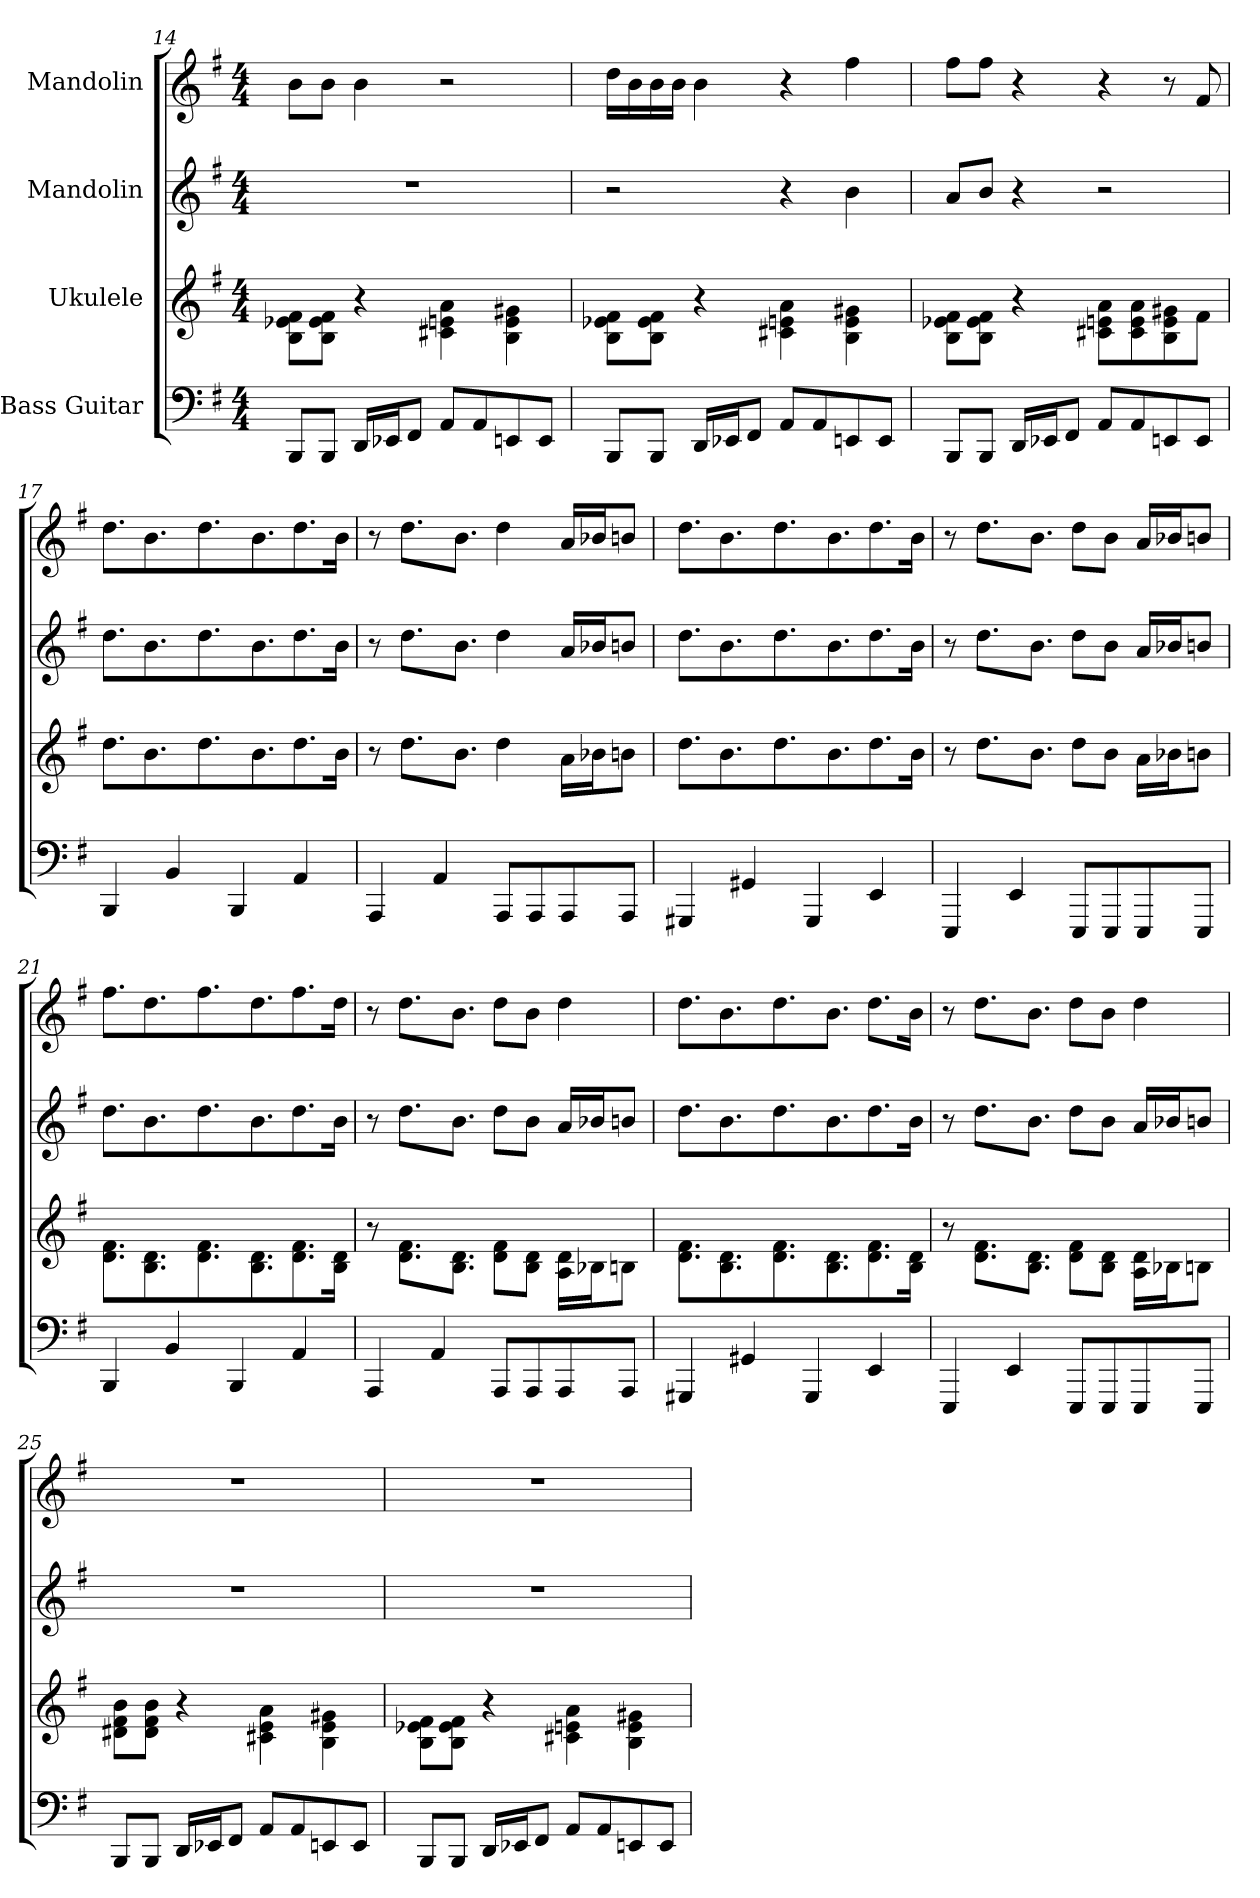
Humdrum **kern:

**kern	**kern	**kern	**kern
*part4	*part3	*part2	*part1
*staff4	*staff3	*staff2	*staff1
*I"Bass Guitar	*I"Ukulele	*I"Mandolin	*I"Mandolin
*	*	*clefG2	*clefG2
*k[f#]	*k[f#]	*k[f#]	*k[f#]
*G:	*G:	*G:	*G:
*M4/4	*M4/4	*M4/4	*M4/4
=14	=14	=14	=14
8BBBi/L	8Bj\ 8e-j 8f#jL	1r	8bZ\L
8BBBi/J	8Bj\ 8e-j 8f#jJ	.	8bZ\J
16DDi/LL	4r	.	4bZ\
16EE-i/J	.	.	.
8FF#i/J	.	.	.
8AAi/L	4c#j\ 4ej 4aj	.	2r
8AAi/	.	.	.
8EEi/	4Bj\ 4ej 4g#j	.	.
8EEi/J	.	.	.
=15	=15	=15	=15
8BBBi/L	8Bj\ 8e-j 8f#jL	2r	16ddZ\LL
.	.	.	16bZ\
8BBBi/J	8Bj\ 8e-j 8f#jJ	.	16bZ\
.	.	.	16bZ\JJ
16DDi/LL	4r	.	4bZ\
16EE-i/J	.	.	.
8FF#i/J	.	.	.
8AAi/L	4c#j\ 4ej 4aj	4r	4r
8AAi/	.	.	.
8EEi/	4Bj\ 4ej 4g#j	4bV\	4ff#Z\
8EEi/J	.	.	.
=16	=16	=16	=16
8BBBi/L	8Bj\ 8e-j 8f#jL	8aV/L	8ff#Z\L
8BBBi/J	8Bj\ 8e-j 8f#jJ	8bV/J	8ff#Z\J
16DDi/LL	4r	4r	4r
16EE-i/J	.	.	.
8FF#i/J	.	.	.
8AAi/L	8c#j\ 8ej 8ajL	2r	4r
8AAi/	8c#j\ 8ej 8aj	.	.
8EEi/	8Bj\ 8ej 8g#j	.	8r
8EEi/J	8f#j\J	.	8f#Z/
=17	=17	=17	=17
4BBBi/	8.ddj\L	8.ddV\L	8.ddZ\L
.	8.bj\	8.bV\	8.bZ\
4BBi/	.	.	.
.	8.ddj\	8.ddV\	8.ddZ\
4BBBi/	.	.	.
.	8.bj\	8.bV\	8.bZ\
4AAi/	8.ddj\	8.ddV\	8.ddZ\
.	16bj\Jk	16bV\Jk	16bZ\Jk
!!LO:PB:g=z
=18	=18	=18	=18
4AAAi/	8r	8r	8r
.	8.ddj\L	8.ddV\L	8.ddZ\L
4AAi/	.	.	.
.	8.bj\J	8.bV\J	8.bZ\J
8AAAi/L	4ddj\	4ddV\	4ddZ\
8AAAi/	.	.	.
8AAAi/	16aj\LL	16aV/LL	16aZ/LL
.	16b-j\J	16b-XV/J	16b-XZ/J
8AAAi/J	8bj\J	8bnV/J	8bnZ/J
=19	=19	=19	=19
4GGG#i/	8.ddj\L	8.ddV\L	8.ddZ\L
.	8.bj\	8.bV\	8.bZ\
4GG#i/	.	.	.
.	8.ddj\	8.ddV\	8.ddZ\
4GGG#i/	.	.	.
.	8.bj\	8.bV\	8.bZ\
4EEi/	8.ddj\	8.ddV\	8.ddZ\
.	16bj\Jk	16bV\Jk	16bZ\Jk
=20	=20	=20	=20
4EEEi/	8r	8r	8r
.	8.ddj\L	8.ddV\L	8.ddZ\L
4EEi/	.	.	.
.	8.bj\J	8.bV\J	8.bZ\J
8EEEi/L	8ddj\L	8ddV\L	8ddZ\L
8EEEi/	8bj\J	8bV\J	8bZ\J
8EEEi/	16aj\LL	16aV/LL	16aZ/LL
.	16b-j\J	16b-XV/J	16b-XZ/J
8EEEi/J	8bj\J	8bnV/J	8bnZ/J
=21	=21	=21	=21
4BBBi/	8.dj\ 8.f#jL	8.ddV\L	8.ff#Z\L
.	8.Bj\ 8.dj	8.bV\	8.ddZ\
4BBi/	.	.	.
.	8.dj\ 8.f#j	8.ddV\	8.ff#Z\
4BBBi/	.	.	.
.	8.Bj\ 8.dj	8.bV\	8.ddZ\
4AAi/	8.dj\ 8.f#j	8.ddV\	8.ff#Z\
.	16Bj\ 16djJk	16bV\Jk	16ddZ\Jk
=22	=22	=22	=22
4AAAi/	8r	8r	8r
.	8.dj\ 8.f#jL	8.ddV\L	8.ddZ\L
4AAi/	.	.	.
.	8.Bj\ 8.djJ	8.bV\J	8.bZ\J
8AAAi/L	8dj\ 8f#jL	8ddV\L	8ddZ\L
8AAAi/	8Bj\ 8djJ	8bV\J	8bZ\J
8AAAi/	16Aj\ 16djLL	16aV/LL	4ddZ\
.	16B-j\J	16b-XV/J	.
8AAAi/J	8Bj\J	8bnV/J	.
!!LO:LB:g=z
=23	=23	=23	=23
4GGG#i/	8.dj\ 8.f#jL	8.ddV\L	8.ddZ\L
.	8.Bj\ 8.dj	8.bV\	8.bZ\
4GG#i/	.	.	.
.	8.dj\ 8.f#j	8.ddV\	8.ddZ\
4GGG#i/	.	.	.
.	8.Bj\ 8.dj	8.bV\	8.bZ\J
4EEi/	8.dj\ 8.f#j	8.ddV\	8.ddZ\L
.	16Bj\ 16djJk	16bV\Jk	16bZ\Jk
=24	=24	=24	=24
4EEEi/	8r	8r	8r
.	8.dj\ 8.f#jL	8.ddV\L	8.ddZ\L
4EEi/	.	.	.
.	8.Bj\ 8.djJ	8.bV\J	8.bZ\J
8EEEi/L	8dj\ 8f#jL	8ddV\L	8ddZ\L
8EEEi/	8Bj\ 8djJ	8bV\J	8bZ\J
8EEEi/	16Aj\ 16djLL	16aV/LL	4ddZ\
.	16B-j\J	16b-XV/J	.
8EEEi/J	8Bj\J	8bnV/J	.
=25	=25	=25	=25
8BBBi/L	8d#j\ 8f#j 8bjL	1r	1r
8BBBi/J	8d#j\ 8f#j 8bjJ	.	.
16DDi/LL	4r	.	.
16EE-i/J	.	.	.
8FF#i/J	.	.	.
8AAi/L	4c#j\ 4ej 4aj	.	.
8AAi/	.	.	.
8EEi/	4Bj\ 4ej 4g#j	.	.
8EEi/J	.	.	.
=26	=26	=26	=26
8BBBi/L	8Bj\ 8e-j 8f#jL	1r	1r
8BBBi/J	8Bj\ 8e-j 8f#jJ	.	.
16DDi/LL	4r	.	.
16EE-i/J	.	.	.
8FF#i/J	.	.	.
8AAi/L	4c#j\ 4ej 4aj	.	.
8AAi/	.	.	.
8EEi/	4Bj\ 4ej 4g#j	.	.
8EEi/J	.	.	.
=	=	=	=
*-	*-	*-	*-
